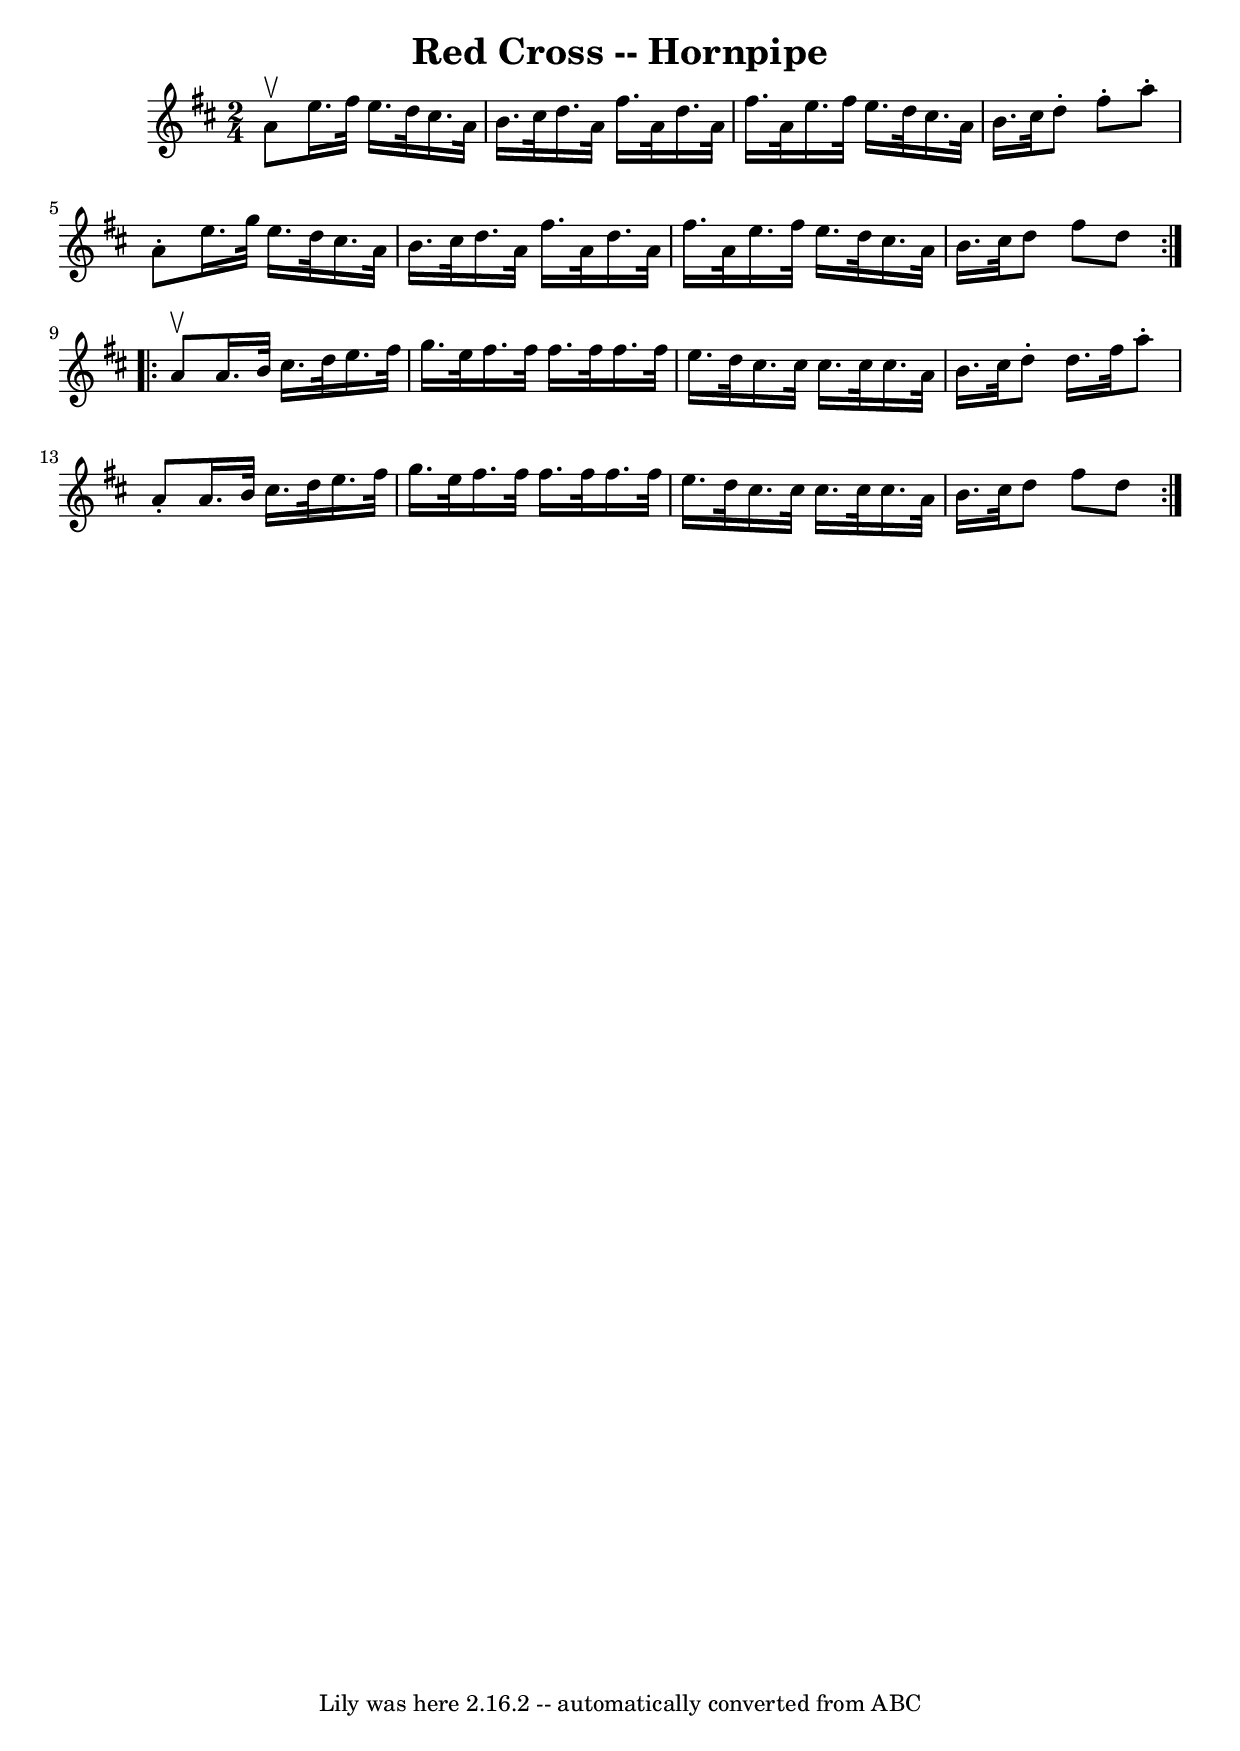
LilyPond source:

\version "2.16.2"
\include "Mammoth.ily"
\header {
	%% book = "Cole's 1000 Fiddle Tunes"
	crossRefNumber = "1"
	footnotes = ""
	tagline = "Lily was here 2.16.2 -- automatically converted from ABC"
	title = "Red Cross -- Hornpipe"
}
voicedefault =  {


\repeat volta 2 {
\time 2/4 
\key d \major a'8^\upbow |
 e''16. fis''32 e''16.    
d''32 cis''16. a'32 b'16. cis''32  |
 d''16. a'32    
fis''16. a'32 d''16. a'32 fis''16. a'32  |
 e''16.    
fis''32 e''16. d''32 cis''16. a'32 b'16. cis''32  |
   
d''8 -. fis''8 -. a''8 -. a'8 -. |
 e''16. g''32 e''16.   
 d''32 cis''16. a'32 b'16. cis''32  |
 d''16. a'32    
fis''16. a'32 d''16. a'32 fis''16. a'32  |
 e''16.    
fis''32 e''16. d''32 cis''16. a'32 b'16. cis''32  |
   
d''8 fis''8 d''8  }     \repeat volta 2 { a'8^\upbow |
 a'16.  
 b'32 cis''16. d''32 e''16. fis''32 g''16. e''32  |
   
fis''16. fis''32 fis''16. fis''32 fis''16. fis''32 e''16.    
d''32  |
 cis''16. cis''32 cis''16. cis''32 cis''16.    
a'32 b'16. cis''32  |
 d''8 -. d''16. fis''32 a''8 -.   
a'8 -. |
 a'16. b'32 cis''16. d''32 e''16. fis''32    
g''16. e''32  |
 fis''16. fis''32 fis''16. fis''32    
fis''16. fis''32 e''16. d''32  |
 cis''16. cis''32    
cis''16. cis''32 cis''16. a'32 b'16. cis''32  |
 d''8    
fis''8 d''8  }   
}

\score{
    <<

	\context Staff="default"
	{
	    \voicedefault 
	}

    >>
	\layout {
	}
	\midi {}
}
